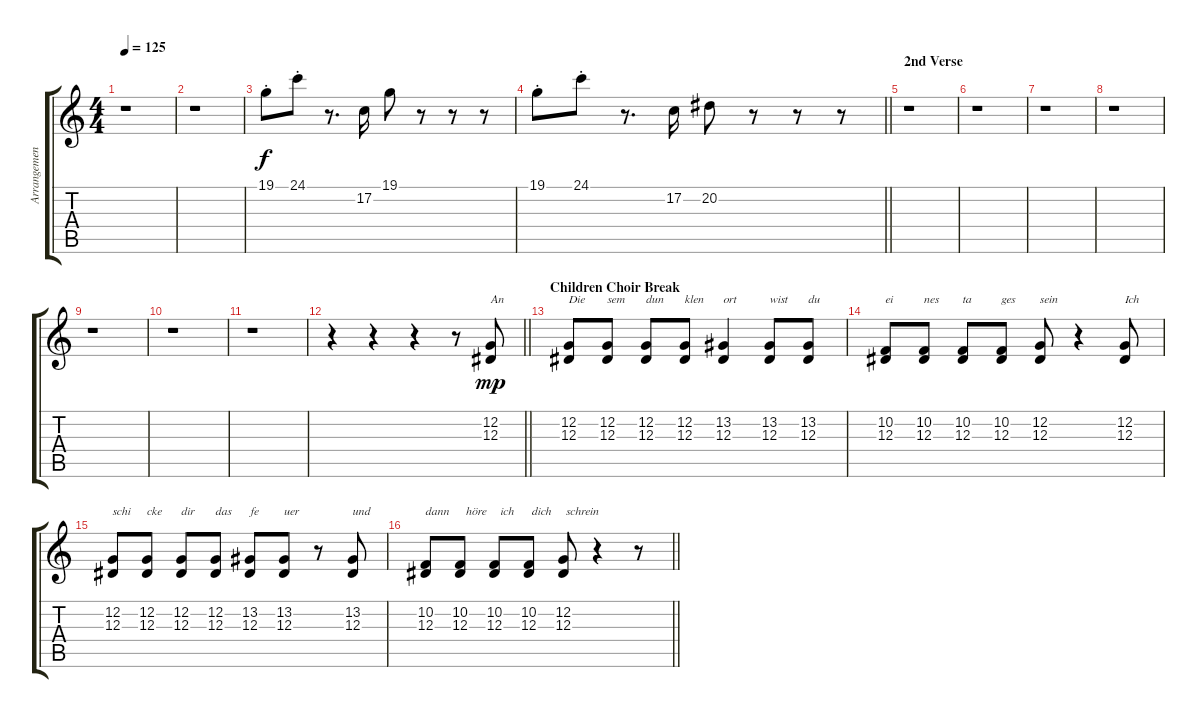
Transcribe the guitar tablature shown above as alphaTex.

\track ("Arrangements " "Arrangemen") {instrument piccolo}
\staff {score tabs}
\tuning (C4 G3 Eb3 Bb2 F2 C2) {hide}
\ts (4 4)
\tempo 125
\clef g2
\ks c
r.1{dy f} |
r.1 |
19.1{st}.8{balance 11} 24.1{st}.8 r.8{d} 17.2.16{balance 5} 19.1.8 r.8 r.8 r.8 |
\barLineRight lightlight
19.1{st}.8{balance 11} 24.1{st}.8 r.8{d} 17.2.16{balance 5} 20.2.8 r.8 r.8 r.8 |
\section ("" "2nd Verse")
r.1{volume 13 balance 11} |
r.1 |
r.1 |
r.1 |
r.1 |
r.1 |
r.1 |
\barLineRight lightlight
r.4 r.4 r.4 r.8 (12.2 12.3).8{txt "An" dy mp volume 15} |
\section ("" "Children Choir Break")
(12.2 12.3).8{txt "Die"} (12.2 12.3).8{txt "sem"} (12.2 12.3).8{txt "dun"} (12.2 12.3).8{txt "klen"} (13.2 12.3).4{txt "ort"} (13.2 12.3).8{txt "wist"} (13.2 12.3).8{txt "du"} |
(10.2 12.3).8{txt "ei"} (10.2 12.3).8{txt "nes"} (10.2 12.3).8{txt "ta"} (10.2 12.3).8{txt "ges"} (12.2 12.3).8{txt "sein"} r.4 (12.2 12.3).8{txt "Ich"} |
(12.2 12.3).8{txt "schi"} (12.2 12.3).8{txt "cke"} (12.2 12.3).8{txt "dir"} (12.2 12.3).8{txt "das"} (13.2 12.3).8{txt "fe"} (13.2 12.3).8{txt "uer"} r.8 (13.2 12.3).8{txt "und"} |
\barLineRight lightlight
(10.2 12.3).8{txt "dann"} (10.2 12.3).8{txt "  höre"} (10.2 12.3).8{txt "  ich  "} (10.2 12.3).8{txt " dich"} (12.2 12.3).8{txt " schrein"} r.4 r.8
